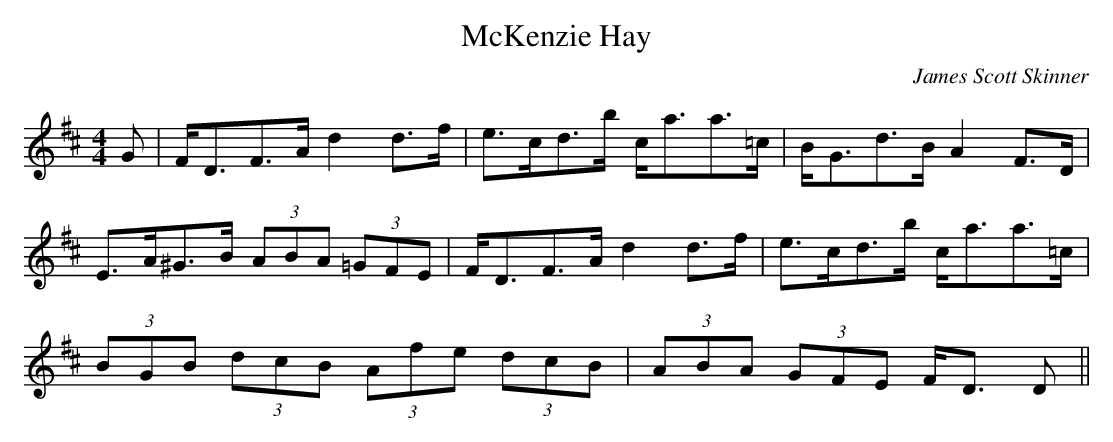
X:1
T:McKenzie Hay
C:James Scott Skinner
M:4/4
L:1/8
K:D
G|F<DF>A d2 d>f|e>cd>b c<aa>=c|B<Gd>B A2 F>D|
E>A^G>B (3ABA (3=GFE|F<DF>A d2 d>f|e>cd>b c<aa>=c|
(3BGB (3dcB (3Afe (3dcB|(3ABA (3GFE F<D D||
